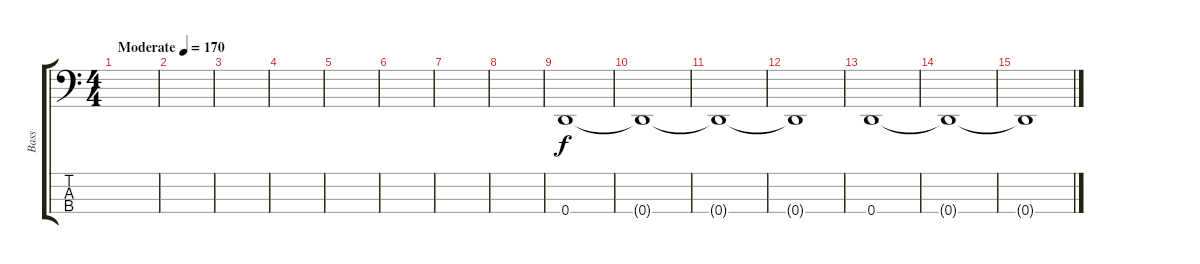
\track ("Bass" "Bass") {instrument electricbassfinger}
\staff {score tabs}
\tuning (G2 D2 A1 D1) {hide}
\ts (4 4)
\tempo (170 "Moderate")
\clef f4
\ks c
|
|
|
|
|
|
|
|
0.4.1 |
0.4{t}.1 |
0.4{t}.1 |
0.4{t}.1 |
0.4.1 |
0.4{t}.1 |
0.4{t}.1
